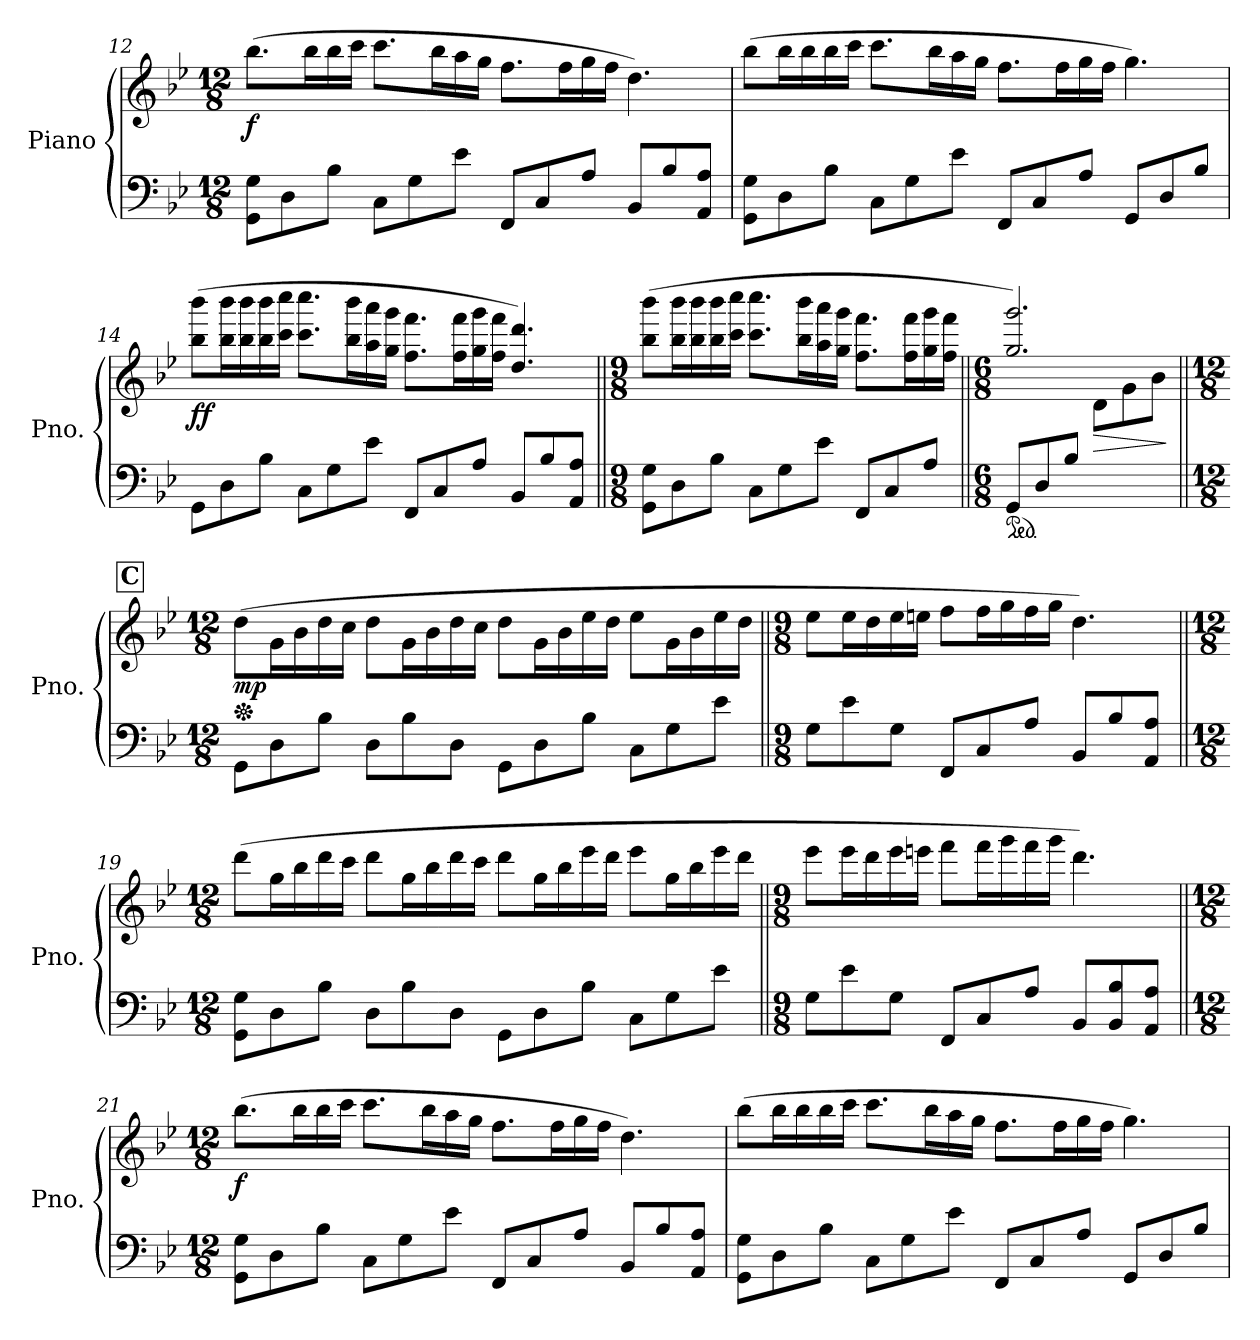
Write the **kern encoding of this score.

**kern	**kern	**dynam
*part1	*part1	*part1
*staff2	*staff1	*staff1/2
*I"Piano	*	*
*I'Pno.	*	*
!!LO:LB:g=z
*clefF4	*clefG2	*
*k[b-e-]	*k[b-e-]	*
*M12/8	*M12/8	*
=12	=12	=12
!	!	!LO:DY:b
8GG\ 8G\L	(8.bb-\L	f
8D\	.	.
.	16bb-\L	.
8B-\J	16bb-\	.
.	16ccc\JJ	.
8C\L	8.ccc\L	.
8G\	.	.
.	16bb-\L	.
8e-\J	16aa\	.
.	16gg\JJ	.
8FF/L	8.ff\L	.
8C/	.	.
.	16ff\L	.
8A/J	16gg\	.
.	16ff\JJ	.
8BB-/L	4.dd\)	.
8B-/	.	.
8AA/ 8A/J	.	.
=13	=13	=13
8GG\ 8G\L	(8bb-\L	.
8D\	16bb-\L	.
.	16bb-\	.
8B-\J	16bb-\	.
.	16ccc\JJ	.
8C\L	8.ccc\L	.
8G\	.	.
.	16bb-\L	.
8e-\J	16aa\	.
.	16gg\JJ	.
8FF/L	8.ff\L	.
8C/	.	.
.	16ff\L	.
8A/J	16gg\	.
.	16ff\JJ	.
8GG/L	4.gg\)	.
8D/	.	.
8B-/J	.	.
!!LO:LB:g=z
=14	=14	=14
!	!	!LO:DY:b
8GG\L	(8bb-\ 8bbb-\L	ff
8D\	16bb-\ 16bbb-\L	.
.	16bb-\ 16bbb-\	.
8B-\J	16bb-\ 16bbb-\	.
.	16ccc\ 16cccc\JJ	.
8C\L	8.ccc\ 8.cccc\L	.
8G\	.	.
.	16bb-\ 16bbb-\L	.
8e-\J	16aa\ 16aaa\	.
.	16gg\ 16ggg\JJ	.
8FF/L	8.ff\ 8.fff\L	.
8C/	.	.
.	16ff\ 16fff\L	.
8A/J	16gg\ 16ggg\	.
.	16ff\ 16fff\JJ	.
8BB-/L	4.dd/ 4.ddd/)	.
8B-/	.	.
8AA/ 8A/J	.	.
=15||	=15||	=15||
*M9/8	*M9/8	*
8GG\ 8G\L	(8bb-\ 8bbb-\L	.
8D\	16bb-\ 16bbb-\L	.
.	16bb-\ 16bbb-\	.
8B-\J	16bb-\ 16bbb-\	.
.	16ccc\ 16cccc\JJ	.
8C\L	8.ccc\ 8.cccc\L	.
8G\	.	.
.	16bb-\ 16bbb-\L	.
8e-\J	16aa\ 16aaa\	.
.	16gg\ 16ggg\JJ	.
8FF/L	8.ff\ 8.fff\L	.
8C/	.	.
.	16ff\ 16fff\L	.
8A/J	16gg\ 16ggg\	.
.	16ff\ 16fff\JJ	.
=16||	=16||	=16||
*M6/8	*M6/8	*
*ped	*	*
*	*^	*
(8GG/L	2.gg/ 2.ggg/)	4.ryy	.
8D/	.	.	.
8B-/J	.	.	.
!	!	!	!LO:HP:b
4.ryy	.	8d\L	>
.	.	8g\	.
.	.	8b-\J)	.
*	*v	*v	*
.	.	]
!!LO:LB:g=z
!!LO:REH:place=s1:a:B:fs=14:t=C
=17||	=17||	=17||
*M12/8	*M12/8	*
*	*Xped	*
!	!	!LO:DY:b
8GG\L	(8dd\L	mp
8D\	16g\L	.
.	16b-\	.
8B-\J	16dd\	.
.	16cc\JJ	.
8D\L	8dd\L	.
8B-\	16g\L	.
.	16b-\	.
8D\J	16dd\	.
.	16cc\JJ	.
8GG\L	8dd\L	.
8D\	16g\L	.
.	16b-\	.
8B-\J	16ee-\	.
.	16dd\JJ	.
8C\L	8ee-\L	.
8G\	16g\L	.
.	16b-\	.
8e-\J	16ee-\	.
.	16dd\JJ	.
=18||	=18||	=18||
*M9/8	*M9/8	*
8G\L	8ee-\L	.
8e-\	16ee-\L	.
.	16dd\	.
8G\J	16ee-\	.
.	16een\JJ	.
8FF/L	8ff\L	.
8C/	16ff\L	.
.	16gg\	.
8A/J	16ff\	.
.	16gg\JJ	.
8BB-/L	4.dd\)	.
8B-/	.	.
8AA/ 8A/J	.	.
!!LO:PB:g=z
=19||	=19||	=19||
*M12/8	*M12/8	*
8GG\ 8G\L	(8ddd\L	.
8D\	16gg\L	.
.	16bb-\	.
8B-\J	16ddd\	.
.	16ccc\JJ	.
8D\L	8ddd\L	.
8B-\	16gg\L	.
.	16bb-\	.
8D\J	16ddd\	.
.	16ccc\JJ	.
8GG\L	8ddd\L	.
8D\	16gg\L	.
.	16bb-\	.
8B-\J	16eee-\	.
.	16ddd\JJ	.
8C\L	8eee-\L	.
8G\	16gg\L	.
.	16bb-\	.
8e-\J	16eee-\	.
.	16ddd\JJ	.
=20||	=20||	=20||
*M9/8	*M9/8	*
8G\L	8eee-\L	.
8e-\	16eee-\L	.
.	16ddd\	.
8G\J	16eee-\	.
.	16eeen\JJ	.
8FF/L	8fff\L	.
8C/	16fff\L	.
.	16ggg\	.
8A/J	16fff\	.
.	16ggg\JJ	.
8BB-/L	4.ddd\)	.
8BB-/ 8B-/	.	.
8AA/ 8A/J	.	.
!!LO:LB:g=z
=21||	=21||	=21||
*M12/8	*M12/8	*
!	!	!LO:DY:b
8GG\ 8G\L	(8.bb-\L	f
8D\	.	.
.	16bb-\L	.
8B-\J	16bb-\	.
.	16ccc\JJ	.
8C\L	8.ccc\L	.
8G\	.	.
.	16bb-\L	.
8e-\J	16aa\	.
.	16gg\JJ	.
8FF/L	8.ff\L	.
8C/	.	.
.	16ff\L	.
8A/J	16gg\	.
.	16ff\JJ	.
8BB-/L	4.dd\)	.
8B-/	.	.
8AA/ 8A/J	.	.
=22	=22	=22
8GG\ 8G\L	(8bb-\L	.
8D\	16bb-\L	.
.	16bb-\	.
8B-\J	16bb-\	.
.	16ccc\JJ	.
8C\L	8.ccc\L	.
8G\	.	.
.	16bb-\L	.
8e-\J	16aa\	.
.	16gg\JJ	.
8FF/L	8.ff\L	.
8C/	.	.
.	16ff\L	.
8A/J	16gg\	.
.	16ff\JJ	.
8GG/L	4.gg\)	.
8D/	.	.
8B-/J	.	.
=	=	=
*-	*-	*-
